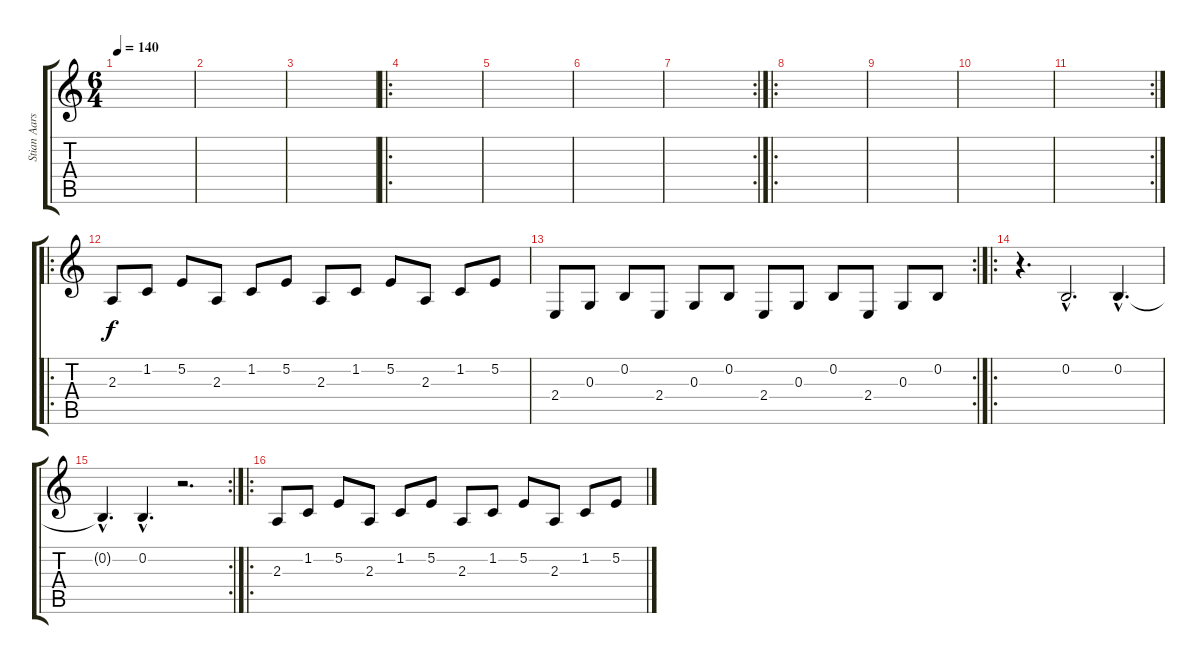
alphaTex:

\track ("Stian Aarstad" "Stian Aars") {instrument electricgrandpiano}
\staff {score tabs}
\tuning (E4 B3 G3 D3 A2 E2) {hide}
\ts (6 4)
\tempo 140
\clef g2
\ks c
|
|
|
\ro
|
|
|
\rc 2
|
\ro
|
|
|
\rc 2
|
\ro
2.3.8{instrument electricgrandpiano} 1.2.8 5.2.8 2.3.8 1.2.8 5.2.8 2.3.8 1.2.8 5.2.8 2.3.8 1.2.8 5.2.8 |
\rc 2
2.4.8 0.3.8 0.2.8 2.4.8 0.3.8 0.2.8 2.4.8 0.3.8 0.2.8 2.4.8 0.3.8 0.2.8 |
\ro
r.4{d} 0.2{hac}.2{d} 0.2{hac}.4{d} |
\rc 2
0.2{hac t}.4{d} 0.2{hac}.4{d} r.2{d} |
\ro
2.3.8{instrument electricgrandpiano} 1.2.8 5.2.8 2.3.8 1.2.8 5.2.8 2.3.8 1.2.8 5.2.8 2.3.8 1.2.8 5.2.8
